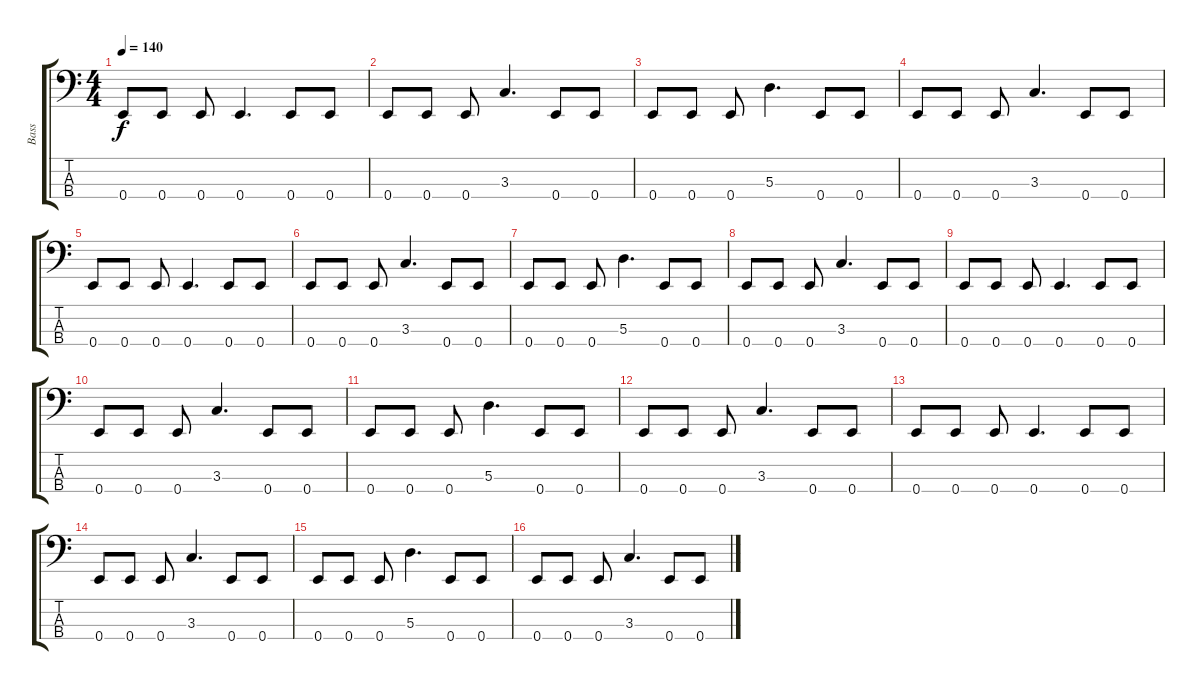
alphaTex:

\track ("Bass" "Bass") {instrument electricbasspick}
\staff {score tabs}
\tuning (G2 D2 A1 E1) {hide}
\ts (4 4)
\tempo 140
\clef f4
\ks c
0.4.8{dy f} 0.4.8 0.4.8 0.4.4{d} 0.4.8 0.4.8 |
0.4.8 0.4.8 0.4.8 3.3.4{d} 0.4.8 0.4.8 |
0.4.8 0.4.8 0.4.8 5.3.4{d} 0.4.8 0.4.8 |
0.4.8 0.4.8 0.4.8 3.3.4{d} 0.4.8 0.4.8 |
0.4.8 0.4.8 0.4.8 0.4.4{d} 0.4.8 0.4.8 |
0.4.8 0.4.8 0.4.8 3.3.4{d} 0.4.8 0.4.8 |
0.4.8 0.4.8 0.4.8 5.3.4{d} 0.4.8 0.4.8 |
0.4.8 0.4.8 0.4.8 3.3.4{d} 0.4.8 0.4.8 |
0.4.8 0.4.8 0.4.8 0.4.4{d} 0.4.8 0.4.8 |
0.4.8 0.4.8 0.4.8 3.3.4{d} 0.4.8 0.4.8 |
0.4.8 0.4.8 0.4.8 5.3.4{d} 0.4.8 0.4.8 |
0.4.8 0.4.8 0.4.8 3.3.4{d} 0.4.8 0.4.8 |
0.4.8 0.4.8 0.4.8 0.4.4{d} 0.4.8 0.4.8 |
0.4.8 0.4.8 0.4.8 3.3.4{d} 0.4.8 0.4.8 |
0.4.8 0.4.8 0.4.8 5.3.4{d} 0.4.8 0.4.8 |
0.4.8 0.4.8 0.4.8 3.3.4{d} 0.4.8 0.4.8
